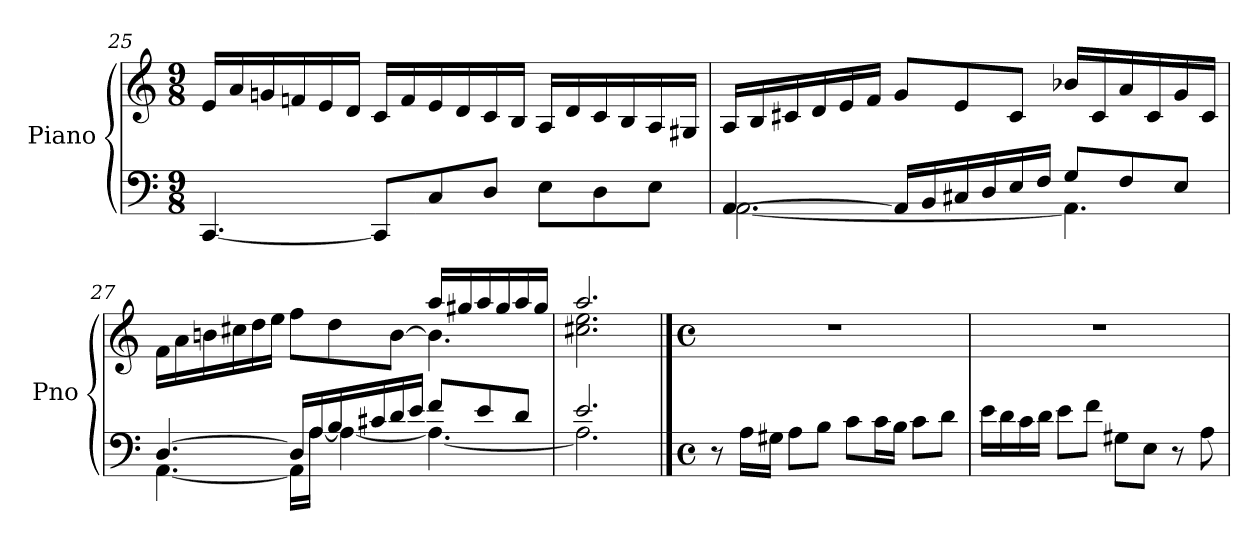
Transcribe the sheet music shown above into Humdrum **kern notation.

**kern	**kern
*part1	*part1
*staff2	*staff1
*I"Piano	*
*I'Pno	*
!!LO:LB:g=z
*clefF4	*clefG2
*k[]	*k[]
*M9/8	*M9/8
=25	=25
[4.CC/	16e/LL
.	16a/
.	16gn/
.	16fn/
.	16e/
.	16d/JJ
8CC/L]	16c/LL
.	16f/
8C/	16e/
.	16d/
8D/J	16c/
.	16B/JJ
8E\L	16A/LL
.	16d/
8D\	16c/
.	16B/
8E\J	16A/
.	16G#X/JJ
=26	=26
*^	*
[4.AA/	[2.AA\	16A/LL
.	.	16B/
.	.	16c#X/
.	.	16d/
.	.	16e/
.	.	16f/JJ
16AA/LL]	.	8g/L
16BB/	.	.
16C#X/	.	8e/
16D/	.	.
16E/	.	8c#/J
16F/JJ	.	.
8G/L	4.AA\]	16b-X/LL
.	.	16c#/
8F/	.	16a/
.	.	16c#/
8E/J	.	16g/
.	.	16c#/JJ
!!LO:LB:g=z
=27	=27	=27
*	*	*^
[4.D/	[4.AA\	16f\LL	2.ryy
.	.	16a\	.
.	.	16bn\	.
.	.	16cc#X\	.
.	.	16dd\	.
.	.	16ee\JJ	.
16D/LL]	16AA\LL]	8ff\L	.
16A/	[16A\JJ	.	.
16B/	4A\_	8dd\	.
16c#X/	.	.	.
16d/	.	[8b\J	.
16e/JJ	.	.	.
8f/L	4.A\_	4.b\]	16aa/LL
.	.	.	16gg#X/
8e/	.	.	16aa/
.	.	.	16gg#/
8d/J	.	.	16aa/
.	.	.	16gg#/JJ
=28	=28	=28	=28
2.e/	2.A\]	2.cc#X\ 2.ee\	2.aa/
*v	*v	*	*
*	*v	*v
!!LO:PB:g=z
==29	==29
*M4/4	*M4/4
*met(c)	*met(c)
*^	*^
!	!	!LO:TX:a:i:t=a 4 voci	!
*v	*v	*	*
*	*v	*v
8r	1r
16A\LL	.
16G#X\JJ	.
8A\L	.
8B\J	.
8c\L	.
16c\L	.
16B\JJ	.
8c\L	.
8d\J	.
=30	=30
16e\LL	1r
16d\	.
16c\	.
16d\JJ	.
8e\L	.
8f\J	.
8G#X\L	.
8E\J	.
8r	.
8A\	.
=	=
*-	*-
